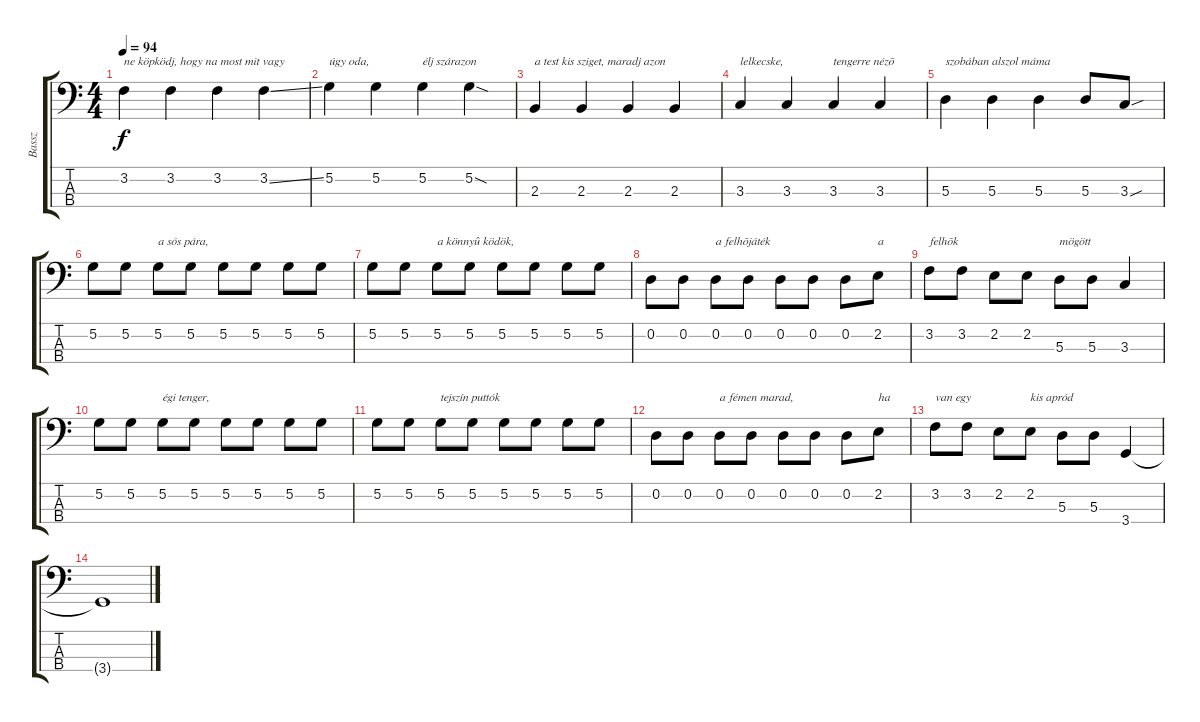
\track ("Bassz" "Bassz") {instrument fretlessbass}
\staff {score tabs}
\tuning (G2 D2 A1 E1) {hide}
\ts (4 4)
\tempo 94
\clef f4
\ks c
3.2.4{txt "ne köpködj, hogy na most mit vagy" dy f} 3.2.4 3.2.4 3.2{ss}.4 |
5.2.4{txt "úgy oda,"} 5.2.4 5.2.4{txt "élj szárazon"} 5.2{sod}.4 |
2.3.4{txt "a test kis sziget, maradj azon"} 2.3.4 2.3.4 2.3.4 |
3.3.4{txt "lelkecske,"} 3.3.4 3.3.4{txt "tengerre nézõ"} 3.3.4 |
5.3.4{txt "szobában alszol máma"} 5.3.4 5.3.4 5.3.8 3.3{sou}.8 |
5.2.8 5.2.8 5.2.8{txt "a sós pára,"} 5.2.8 5.2.8 5.2.8 5.2.8 5.2.8 |
5.2.8 5.2.8 5.2.8{txt "a könnyû ködök,"} 5.2.8 5.2.8 5.2.8 5.2.8 5.2.8 |
0.2.8 0.2.8 0.2.8{txt "a felhõjáték"} 0.2.8 0.2.8 0.2.8 0.2.8 2.2.8{txt "a"} |
3.2.8{txt "felhõk"} 3.2.8 2.2.8 2.2.8 5.3.8{txt "mögött"} 5.3.8 3.3.4 |
5.2.8 5.2.8 5.2.8{txt "égi tenger,"} 5.2.8 5.2.8 5.2.8 5.2.8 5.2.8 |
5.2.8 5.2.8 5.2.8{txt "tejszín puttók"} 5.2.8 5.2.8 5.2.8 5.2.8 5.2.8 |
0.2.8 0.2.8 0.2.8{txt "a fémen marad,"} 0.2.8 0.2.8 0.2.8 0.2.8 2.2.8{txt "ha"} |
3.2.8{txt "van egy"} 3.2.8 2.2.8 2.2.8{txt "kis apród"} 5.3.8 5.3.8 3.4.4 |
3.4{t}.1
